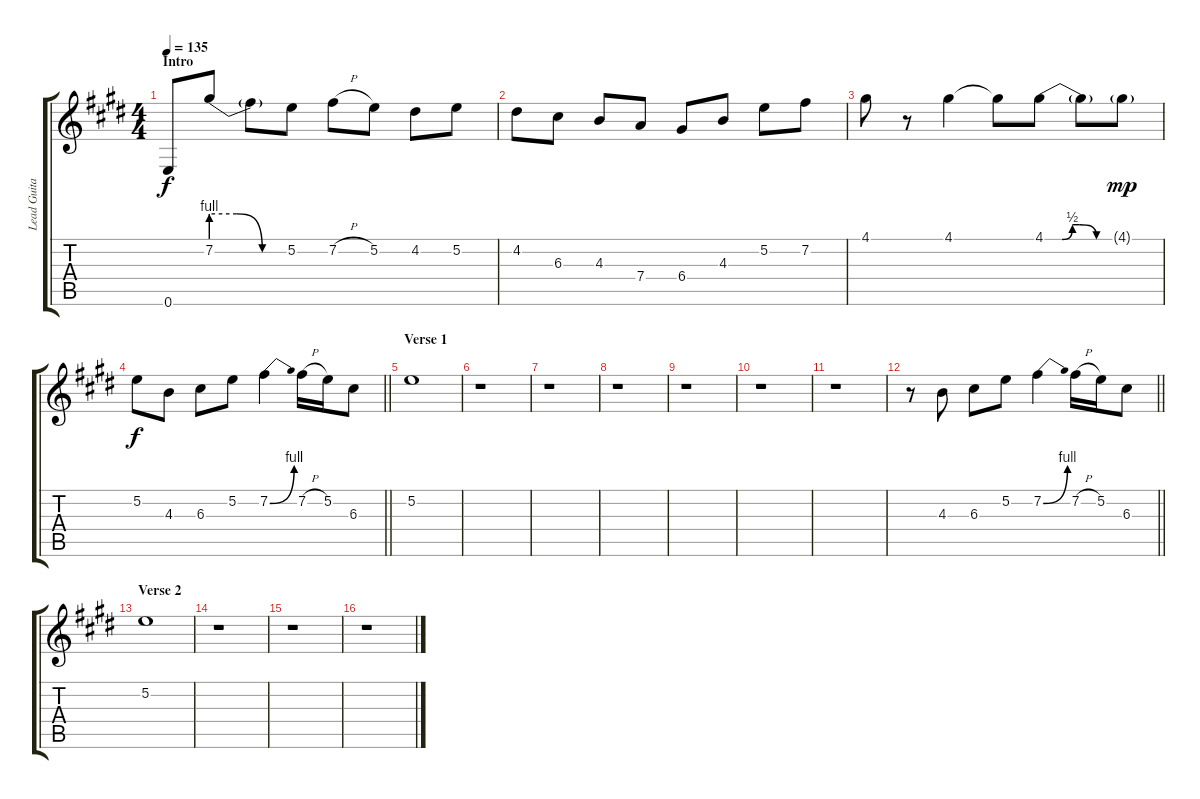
\track ("Lead Guitar 1" "Lead Guita") {instrument distortionguitar}
\staff {score tabs}
\tuning (E4 B3 G3 D3 A2 E2) {hide}
\ts (4 4)
\section ("" "Intro")
\tempo 135
\clef g2
\ks e
0.6.8{dy f instrument distortionguitar} 7.2{be (custom 0 4 20 4 40 0 60 0)}.8 7.2{t}.8 5.2.8 7.2{h}.8 5.2.8 4.2.8 5.2.8 |
4.2.8 6.3.8 4.3.8 7.4.8 6.4.8 4.3.8 5.2.8 7.2.8 |
4.1.8 r.8 4.1.4 4.1{t}.8 4.1{be (custom 0 0 15 0 24 2 30 2 45 0 60 0)}.8 4.1{t}.8 4.1{g}.8{dy mp} |
\barLineRight lightlight
5.2.8{dy f} 4.3.8 6.3.8 5.2.8 7.2{be (bend 0 0 60 4)}.4 7.2{h}.16 5.2.16 6.3.8 |
\section ("" "Verse 1")
5.2.1 |
r.1 |
r.1 |
r.1 |
r.1 |
r.1 |
r.1 |
\barLineRight lightlight
r.8 4.3.8 6.3.8 5.2.8 7.2{be (bend 0 0 60 4)}.4 7.2{h}.16 5.2.16 6.3.8 |
\section ("" "Verse 2")
5.2.1 |
r.1 |
r.1 |
r.1
